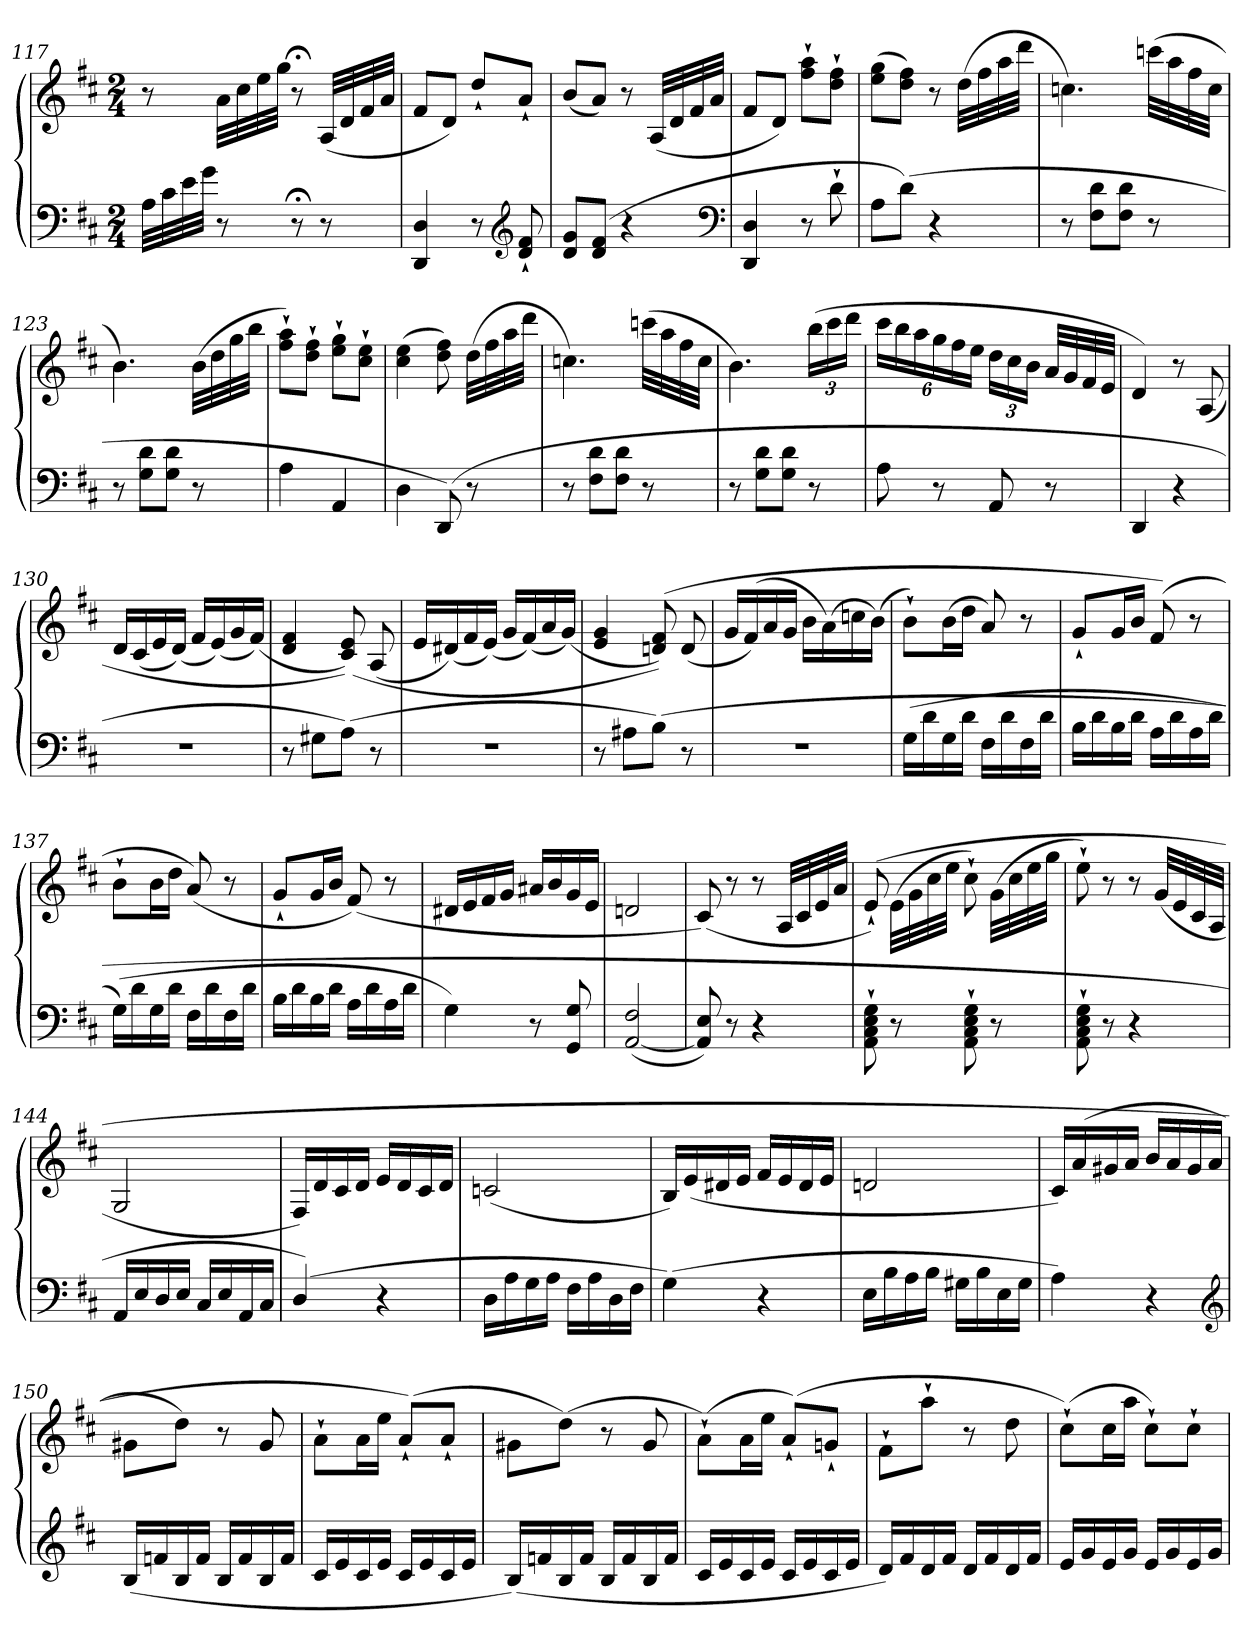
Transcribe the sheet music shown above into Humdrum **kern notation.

**kern	**kern
*part1	*part1
*staff2	*staff1
*clefF4	*clefG2
*k[f#c#]	*k[f#c#]
*D:	*D:
*M2/4	*M2/4
=117	=117
32A\LLL	8r
32c#\	.
32e\	.
32g\JJJ	.
8r	32a\LLL
.	32cc#\
.	32ee\
.	32gg\JJJ
8r;<	8r;<
8r	(32A/LLL
.	32d/
.	32f#/
.	32a/JJJ
=118	=118
4DD/ 4D/	8f#/L
.	8d/J)
8r	8dd`/L
*clefG2	*
8d`/ 8f#`/	8a`/J
=119	=119
8d/ 8g/L	(8b/L
(8d/ 8f#/J	8a/J)
4r	8r
.	(32A/LLL
.	32d/
.	32f#/
.	32a/JJJ
*clefF4	*
=120	=120
4DD/ 4D/	8f#/L
.	8d/J)
8r	8ff#`\ 8aa`\L
8d`\	8dd`\ 8ff#`\J
=121	=121
8A\L	(8ee\ 8gg\L
(8d\J)	8dd\ 8ff#\J)
4r	8r
.	(32dd\LLL
.	32ff#\
.	32aa\
.	32ddd\JJJ
=122	=122
8r	4.ccn\)
8F#\ 8d\L	.
8F#\ 8d\J	.
8r	(32cccn\LLL
.	32aa\
.	32ff#\
.	32cc\JJJ
=123	=123
8r	4.b\)
8G\ 8d\L	.
8G\ 8d\J	.
8r	(32b\LLL
.	32dd\
.	32gg\
.	32bb\JJJ
=124	=124
4A\	8ff#`\ 8aa`\L)
.	8dd`\ 8ff#`\J
4AA/	8ee`\ 8gg`\L
.	8cc#`\ 8ee`\J
=125	=125
4D\	(4cc#\ 4ee\
(8DD/)	8dd\ 8ff#\)
8r	(32dd\LLL
.	32ff#\
.	32aa\
.	32ddd\JJJ
=126	=126
8r	4.ccn\)
8F#\ 8d\L	.
8F#\ 8d\J	.
8r	(32cccn\LLL
.	32aa\
.	32ff#\
.	32cc\JJJ
=127	=127
8r	4.b\)
8G\ 8d\L	.
8G\ 8d\J	.
8r	(24bb\LL
.	24ccc#\
.	24ddd\JJ
=128	=128
8A\	24ccc#\LL
.	24bb\
.	24aa\
8r	24gg\
.	24ff#\
.	24ee\JJ
8AA/	24dd\LL
.	24cc#\
.	24b\JJ
8r	32a/LLL
.	32g/
.	32f#/
.	32e/JJJ
=129	=129
4DD/	4d/)
4r	8r
.	(8A/
=130	=130
2r	16d/LL
.	(16c#/
.	16e/
.	(16d/JJ)
.	16f#/LL
.	(16e/)
.	16g/
.	(16f#/JJ)
=131	=131
8r	4d/ 4f#/
8G#X\L	.
(8A\J)	(8c#/ 8e/))
8r	(8A/
=132	=132
2r	16e/LL
.	(16d#X/)
.	16f#/
.	(16e/JJ)
.	16g/LL
.	(16f#/)
.	16a/
.	(16g/JJ)
=133	=133
8r	4e/ 4g/
8A#X\L	.
(8B\J)	(8dn/ 8f#/))
8r	(8d/
=134	=134
2r	16g/LL
.	(16f#/)
.	16a/
.	16g/JJ
.	16b\LL
.	(16a\)
.	16ccn\
.	(16b\JJ)
=135	=135
(16G\LL	8b`\L)
16d\	.
16G\	(16b\L
16d\JJ	16dd\JJ
16F#\LL	8a/)
16d\	.
16F#\	8r
16d\JJ	.
=136	=136
16B\LL	8g`/L
16d\	.
16B\	16g/L
16d\JJ	16b/JJ
16A\LL	(8f#/)
16d\	.
16A\	8r
16d\JJ	.
=137	=137
(16G\LL)	8b`\L
16d\	.
16G\	16b\L
16d\JJ	16dd\JJ
16F#\LL	(8a/)
16d\	.
16F#\	8r
16d\JJ	.
=138	=138
16B\LL	8g`/L
16d\	.
16B\	16g/L
16d\JJ	16b/JJ
16A\LL	(8f#/)
16d\	.
16A\	8r
16d\JJ	.
=139	=139
4G\)	16d#X/LL
.	16e/
.	16f#/
.	16g/JJ
8r	16a#X/LL
.	16b/
8GG/ 8G/	16g/
.	16e/JJ
=140	=140
([2AA/ 2F#/	2dn/
=141	=141
8AA]/ 8E/)	(8c#/)
8r	8r
4r	8r
.	32A/LLL
.	32c#/
.	32e/
.	32a/JJJ
=142	=142
8AA`\ 8C#`\ 8E`\ 8G`\	(8e`/)
8r	(32e\LLL
.	32g\
.	32cc#\
.	32ee\JJJ
8AA`\ 8C#`\ 8E`\ 8G`\	8cc#`\)
8r	(32g\LLL
.	32cc#\
.	32ee\
.	32gg\JJJ
=143	=143
8AA`\ 8C#`\ 8E`\ 8G`\	8ee`\)
8r	8r
4r	8r
.	(32g/LLL
.	32e/
.	32c#/
.	32A/JJJ
=144	=144
16AA/LL	2G/
16E/	.
16D/	.
16E/JJ	.
16C#/LL	.
16E/	.
16AA/	.
16C#/JJ	.
=145	=145
(4D/)	16F#/LL)
.	16d/
.	16c#/
.	16d/JJ
4r	16e/LL
.	16d/
.	16c#/
.	16d/JJ
=146	=146
16D\LL	(2cn/
16A\	.
16G\	.
16A\JJ	.
16F#\LL	.
16A\	.
16D\	.
16F#\JJ	.
=147	=147
(4G\)	16B/LL)
.	(16e/
.	16d#X/
.	16e/JJ
4r	16f#/LL
.	16e/
.	16d#/
.	16e/JJ
=148	=148
16E\LL	2dn/
16B\	.
16A\	.
16B\JJ	.
16G#X\LL	.
16B\	.
16E\	.
16G#\JJ	.
=149	=149
4A\)	16c#/LL)
.	(16a/
.	16g#X/
.	16a/JJ
4r	16b/LL
.	16a/
.	16g#/
.	16a/JJ
*clefG2	*
=150	=150
(16B/LL	8g#X\L
16fn/	.
16B/	8dd\J)
16f/JJ	.
16B/LL	8r
16f/	.
16B/	8g#/
16f/JJ	.
=151	=151
16c#/LL	8a`\L
16e/	.
16c#/	16a\L
16e/JJ	16ee\JJ
16c#/LL	(8a`/L)
16e/	.
16c#/	8a`/J
16e/JJ	.
=152	=152
(16B/LL)	8g#X\L
16fn/	.
16B/	(8dd\J)
16f/JJ	.
16B/LL	8r
16f/	.
16B/	8g#/
16f/JJ	.
=153	=153
16c#/LL	(8a`\L)
16e/	.
16c#/	16a\L
16e/JJ	16ee\JJ
16c#/LL	(8a`/L)
16e/	.
16c#/	8gn`/J
16e/JJ	.
=154	=154
16d/LL)	8f#`\L
16f#/	.
16d/	8aa`\J
16f#/JJ	.
16d/LL	8r
16f#/	.
16d/	8dd\
16f#/JJ	.
=155	=155
16e/LL	(8cc#`\L)
16g/	.
16e/	16cc#\L
16g/JJ	16aa\JJ
16e/LL	8cc#`\L)
16g/	.
16e/	8cc#`\J
16g/JJ	.
=	=
*-	*-
